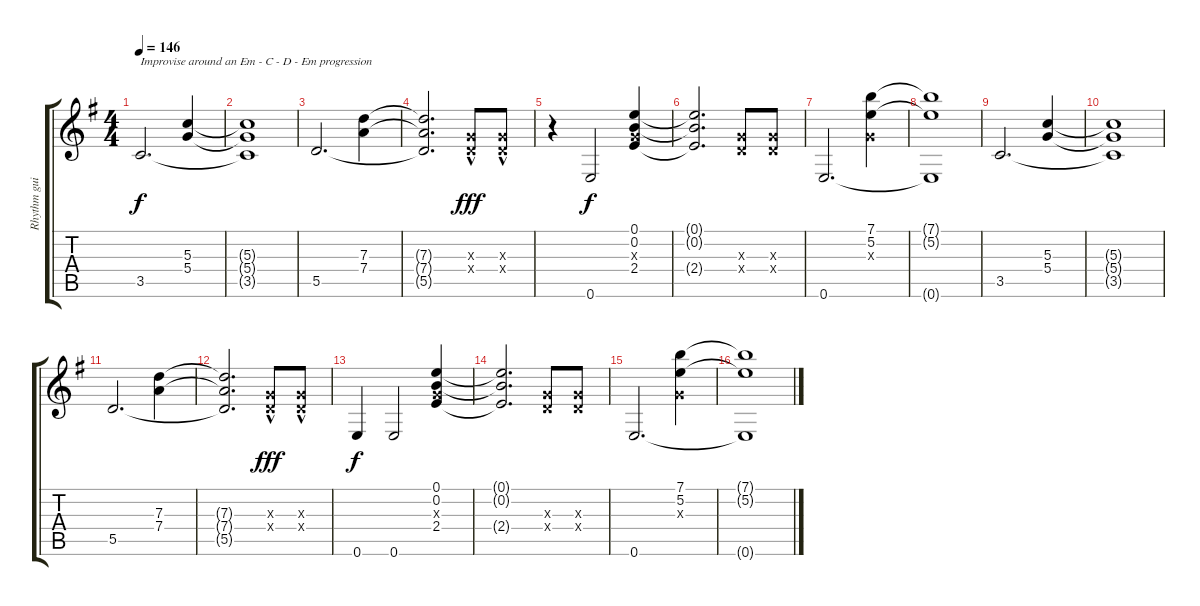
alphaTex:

\track ("Rhythm guitar" "Rhythm gui") {instrument distortionguitar}
\staff {score tabs}
\tuning (E4 B3 G3 D3 A2 E2) {hide}
\ts (4 4)
\tempo 146
\clef g2
\ks eminor
3.5.2{d txt "Improvise around an Em - C - D - Em progression" dy f} (5.3 5.4).4 |
(5.3{t} 5.4{t} 3.5{t}).1 |
5.5.2{d} (7.3 7.4).4 |
(7.3{t} 7.4{t} 5.5{t}).2{d} (0.3{hac x} 0.4{hac x}).8{dy fff} (0.3{hac x} 0.4{hac x}).8 |
r.4 0.6.2{dy f} (0.1 0.2 0.3{x} 2.4).4 |
(0.1{t} 0.2{t} 2.4{t}).2{d} (0.3{x} 0.4{x}).8 (0.3{x} 0.4{x}).8 |
0.6.2{d} (7.1 5.2 0.3{x}).4 |
(7.1{t} 5.2{t} 0.6{t}).1 |
3.5.2{d} (5.3 5.4).4 |
(5.3{t} 5.4{t} 3.5{t}).1 |
5.5.2{d} (7.3 7.4).4 |
(7.3{t} 7.4{t} 5.5{t}).2{d} (0.3{hac x} 0.4{hac x}).8{dy fff} (0.3{hac x} 0.4{hac x}).8 |
0.6.4{dy f} 0.6.2 (0.1 0.2 0.3{x} 2.4).4 |
(0.1{t} 0.2{t} 2.4{t}).2{d} (0.3{x} 0.4{x}).8 (0.3{x} 0.4{x}).8 |
0.6.2{d} (7.1 5.2 0.3{x}).4 |
(7.1{t} 5.2{t} 0.6{t}).1
